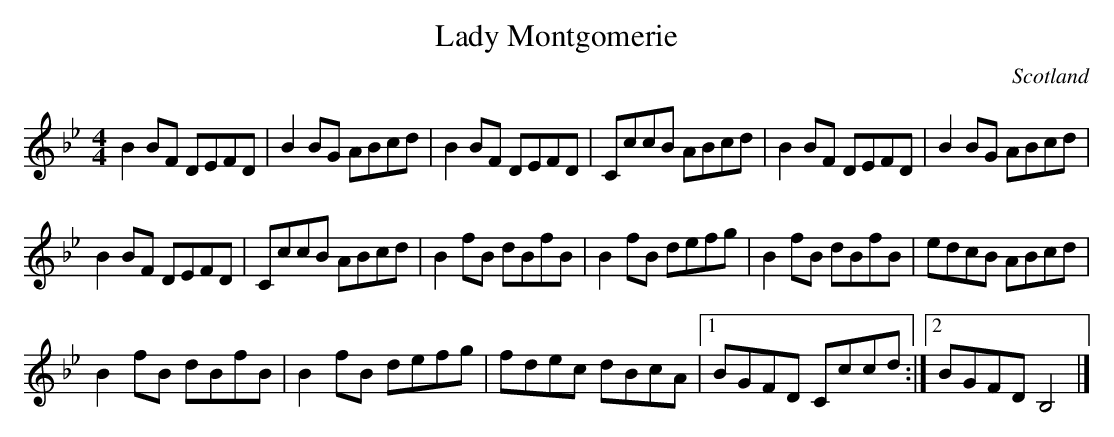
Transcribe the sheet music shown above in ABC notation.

X:1
T:Lady Montgomerie
O:Scotland
M:4/4
K:Bb
B2BF DEFD|B2BG ABcd|B2BF DEFD|CccB ABcd|\
B2BF DEFD|B2BG ABcd|
B2BF DEFD|CccB ABcd|\
B2fB dBfB|B2fB defg|B2fB dBfB|edcB ABcd|
B2fB dBfB|B2fB defg|fdec dBcA\
|1 BGFD Cccd :|2 BGFD B,4 |]
